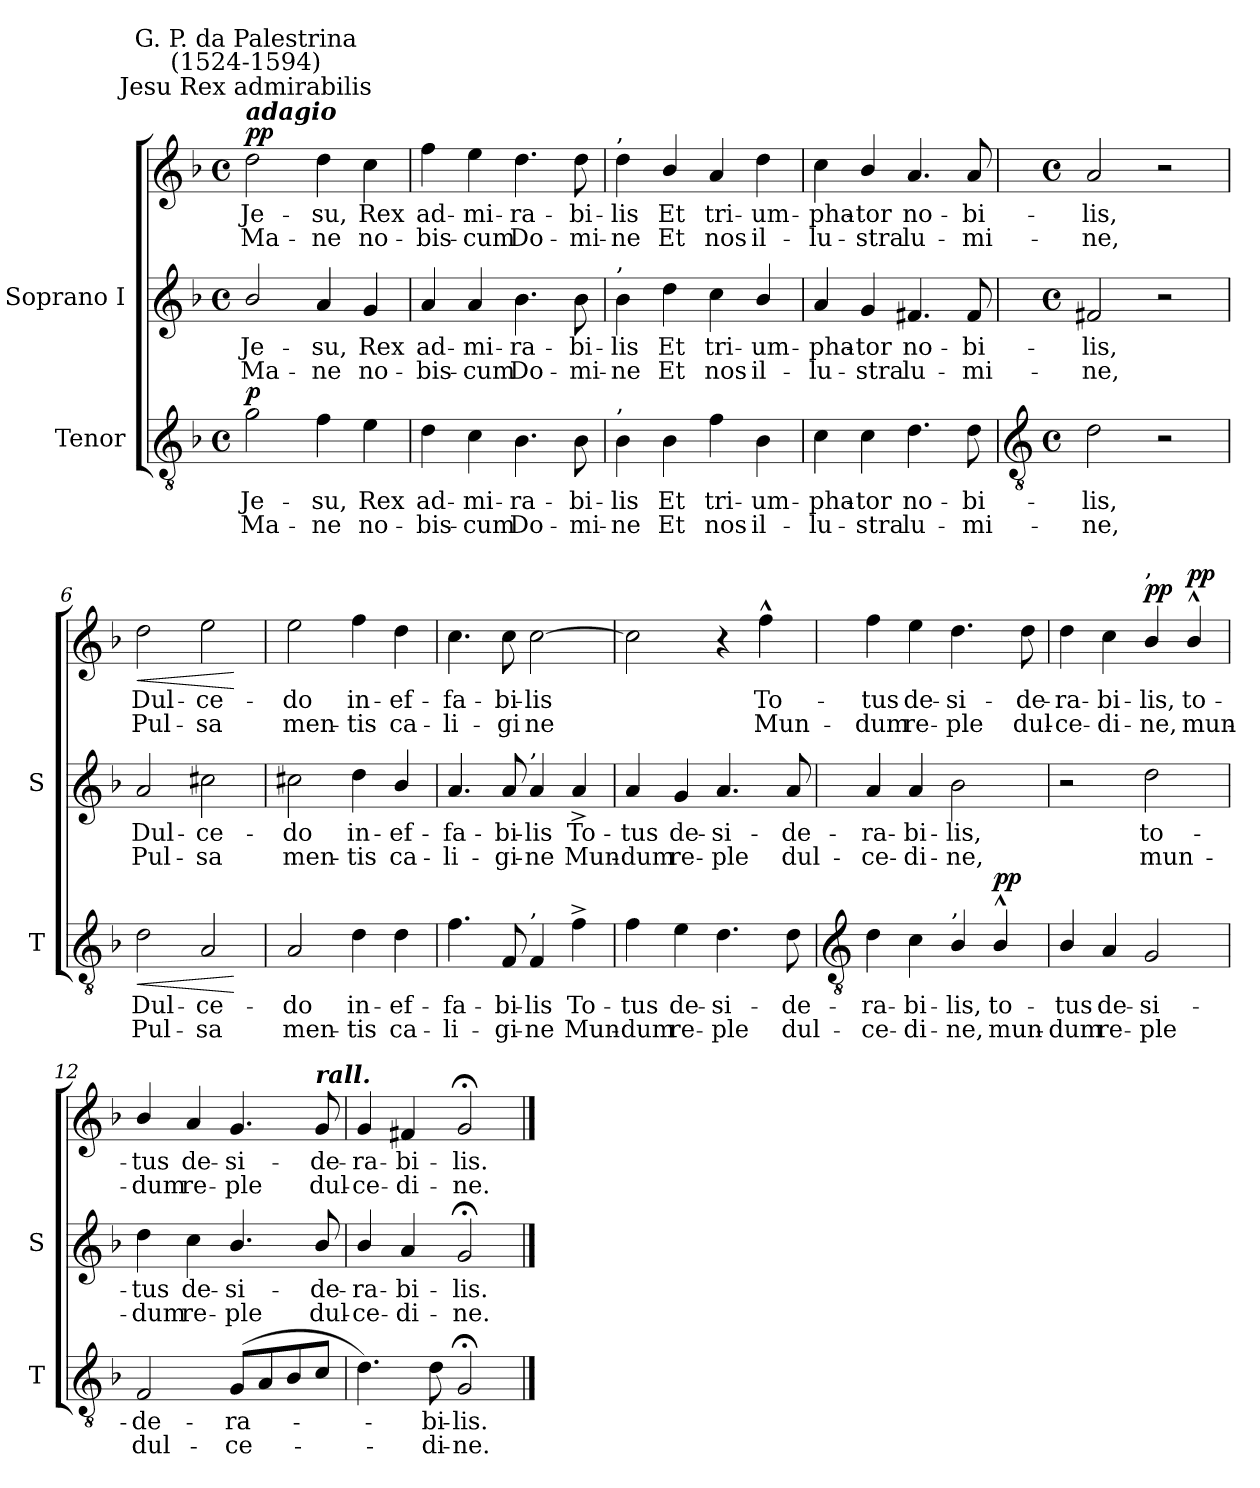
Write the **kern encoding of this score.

**kern	**text	**text	**dynam	**kern	**text	**text	**kern	**text	**text	**dynam
*part2	*part2	*part2	*part2	*part1	*part1	*part1	*part1	*part1	*part1	*part1
*staff3	*staff3	*staff3	*staff3	*staff2	*staff2	*staff2	*staff1	*staff1	*staff1	*staff1/2
*I"Tenor	*	*	*	*I"Soprano I	*	*	*	*	*	*
*I'T	*	*	*	*I'S	*	*	*	*	*	*
*clefGv2	*	*	*	*clefG2	*	*	*clefG2	*	*	*
*k[b-]	*	*	*	*k[b-]	*	*	*k[b-]	*	*	*
*F:	*	*	*	*F:	*	*	*F:	*	*	*
*M4/4	*	*	*	*M4/4	*	*	*M4/4	*	*	*
*met(c)	*	*	*	*met(c)	*	*	*met(c)	*	*	*
=1	=1	=1	=1	=1	=1	=1	=1	=1	=1	=1
!	!	!	!	!	!	!	!LO:TX:a:Bi:t=adagio	!	!	!
!	!	!	!	!	!	!	!LO:TX:a:cj:t=Jesu Rex admirabilis	!	!	!
!	!	!	!	!	!	!	!LO:TX:a:cj:t=G. P. da Palestrina\n(1524-1594)	!	!	!
!	!LO:LY:b	!LO:LY:b	!LO:DY:b	!	!LO:LY:b	!LO:LY:b	!	!LO:LY:b	!LO:LY:b	!LO:DY:b=2
!	!	!	!	!	!	!	!	!	!	!LO:DY:n=1:b
2g	Je-	-Ma-	p	2b-/	-Je-	-Ma-	2dd	Je-	-Ma-	p p
!	!LO:LY:b	!LO:LY:b	!	!	!LO:LY:b	!LO:LY:b	!	!LO:LY:b	!LO:LY:b	!
4f	-su,	ne	.	4a	-su,	ne	4dd	-su,	ne	.
!	!LO:LY:b	!LO:LY:b	!	!	!LO:LY:b	!LO:LY:b	!	!LO:LY:b	!LO:LY:b	!
4e	Rex	no-	.	4g	Rex	no-	4cc	Rex	no-	.
=2	=2	=2	=2	=2	=2	=2	=2	=2	=2	=2
!	!LO:LY:b	!LO:LY:b	!	!	!LO:LY:b	!LO:LY:b	!	!LO:LY:b	!LO:LY:b	!
4d	-ad-	-bis-	.	4a	-ad-	-bis-	4ff	-ad-	-bis-	.
!	!LO:LY:b	!LO:LY:b	!	!	!LO:LY:b	!LO:LY:b	!	!LO:LY:b	!LO:LY:b	!
4c	-mi-	-cum	.	4a	-mi-	-cum	4ee	-mi-	-cum	.
!	!LO:LY:b	!LO:LY:b	!	!	!LO:LY:b	!LO:LY:b	!	!LO:LY:b	!LO:LY:b	!
4.B-	ra-	-Do-	.	4.b-	ra-	-Do-	4.dd	ra-	-Do-	.
!	!LO:LY:b	!LO:LY:b	!	!	!LO:LY:b	!LO:LY:b	!	!LO:LY:b	!LO:LY:b	!
8B-	-bi-	-mi-	.	8b-	-bi-	-mi-	8dd	-bi-	-mi-	.
=3	=3	=3	=3	=3	=3	=3	=3	=3	=3	=3
!	!	!	!	!	!	!	!LO:TX:a:t=,	!	!	!
!	!	!	!	!LO:TX:a:t=,	!	!	!	!	!	!
!LO:TX:a:t=,	!	!	!	!	!	!	!	!	!	!
!	!LO:LY:b	!LO:LY:b	!	!	!LO:LY:b	!LO:LY:b	!	!LO:LY:b	!LO:LY:b	!
4B-	-lis	ne	.	4b-	-lis	ne	4dd	-lis	ne	.
!	!LO:LY:b	!LO:LY:b	!	!	!LO:LY:b	!LO:LY:b	!	!LO:LY:b	!LO:LY:b	!
4B-	Et	Et	.	4dd	Et	Et	4b-/	Et	Et	.
!	!LO:LY:b	!LO:LY:b	!	!	!LO:LY:b	!LO:LY:b	!	!LO:LY:b	!LO:LY:b	!
4f	tri-	-nos	.	4cc	tri-	-nos	4a	tri-	-nos	.
!	!LO:LY:b	!LO:LY:b	!	!	!LO:LY:b	!LO:LY:b	!	!LO:LY:b	!LO:LY:b	!
4B-	um-	-il-	.	4b-/	um-	-il-	4dd	um-	-il-	.
=4	=4	=4	=4	=4	=4	=4	=4	=4	=4	=4
!	!LO:LY:b	!LO:LY:b	!	!	!LO:LY:b	!LO:LY:b	!	!LO:LY:b	!LO:LY:b	!
4c	-pha-	-lu-	.	4a	-pha-	-lu-	4cc	-pha-	-lu-	.
!	!LO:LY:b	!LO:LY:b	!	!	!LO:LY:b	!LO:LY:b	!	!LO:LY:b	!LO:LY:b	!
4c	-tor	stra	.	4g	-tor	stra	4b-/	-tor	stra	.
!	!LO:LY:b	!LO:LY:b	!	!	!LO:LY:b	!LO:LY:b	!	!LO:LY:b	!LO:LY:b	!
4.d	no-	-lu-	.	4.f#X	no-	-lu-	4.a	no-	-lu-	.
!	!LO:LY:b	!LO:LY:b	!	!	!LO:LY:b	!LO:LY:b	!	!LO:LY:b	!LO:LY:b	!
8d	-bi-	-mi-	.	8f#	-bi-	-mi-	8a	-bi-	-mi-	.
!!LO:LB:g=z
=5	=5	=5	=5	=5	=5	=5	=5	=5	=5	=5
*clefGv2	*	*	*	*	*	*	*	*	*	*
*M4/4	*	*	*	*M4/4	*	*	*M4/4	*	*	*
*met(c)	*	*	*	*met(c)	*	*	*met(c)	*	*	*
!	!LO:LY:b	!LO:LY:b	!	!	!LO:LY:b	!LO:LY:b	!	!LO:LY:b	!LO:LY:b	!
2d	-lis,	ne,	.	2f#X	lis,	ne,	2a	-lis,	ne,	.
2r	.	.	.	2r	.	.	2r	.	.	.
=6	=6	=6	=6	=6	=6	=6	=6	=6	=6	=6
!	!LO:LY:b	!LO:LY:b	!LO:HP:b	!	!LO:LY:b	!LO:LY:b	!	!LO:LY:b	!LO:LY:b	!LO:HP:b
2d	Dul-	-Pul-	<	2a	Dul-	-Pul-	2dd	Dul-	-Pul-	<
!	!LO:LY:b	!LO:LY:b	!	!	!LO:LY:b	!LO:LY:b	!	!LO:LY:b	!LO:LY:b	!
2A	-ce-	-sa	.	2cc#X	-ce-	-sa	2ee	-ce-	-sa	.
.	.	.	[	.	.	.	.	.	.	[
=7	=7	=7	=7	=7	=7	=7	=7	=7	=7	=7
!	!LO:LY:b	!LO:LY:b	!	!	!LO:LY:b	!LO:LY:b	!	!LO:LY:b	!LO:LY:b	!
2A	do	men-	.	2cc#X	-do	men-	2ee	do	men-	.
!	!LO:LY:b	!LO:LY:b	!	!	!LO:LY:b	!LO:LY:b	!	!LO:LY:b	!LO:LY:b	!
4d	-in-	-tis	.	4dd	-in-	-tis	4ff	-in-	-tis	.
!	!LO:LY:b	!LO:LY:b	!	!	!LO:LY:b	!LO:LY:b	!	!LO:LY:b	!LO:LY:b	!
4d	ef-	-ca-	.	4b-/	ef-	-ca-	4dd	ef-	-ca-	.
=8	=8	=8	=8	=8	=8	=8	=8	=8	=8	=8
!	!LO:LY:b	!LO:LY:b	!	!	!LO:LY:b	!LO:LY:b	!	!LO:LY:b	!LO:LY:b	!
4.f	-fa-	-li-	.	4.a	fa-	-li-	4.cc	-fa-	-li-	.
!	!LO:LY:b	!LO:LY:b	!	!	!LO:LY:b	!LO:LY:b	!	!LO:LY:b	!LO:LY:b	!
8F	-bi-	-gi-	.	8a	-bi-	-gi-	8cc	-bi-	-gi	.
!	!	!	!	!LO:TX:a:t=,	!	!	!	!	!	!
!LO:TX:a:t=,	!	!	!	!	!	!	!	!	!	!
!	!LO:LY:b	!LO:LY:b	!	!	!LO:LY:b	!LO:LY:b	!	!LO:LY:b	!LO:LY:b	!
4F	-lis	ne	.	4a	-lis	ne	[2cc	lis	ne	.
!	!LO:LY:b	!LO:LY:b	!	!	!LO:LY:b	!LO:LY:b	!	!	!	!
4f^	To-	-Mun-	.	4a^	To-	-Mun-	.	.	.	.
=9	=9	=9	=9	=9	=9	=9	=9	=9	=9	=9
!	!LO:LY:b	!LO:LY:b	!	!	!LO:LY:b	!LO:LY:b	!	!	!	!
4f	-tus	dum	.	4a	-tus	dum	2cc]	.	.	.
!	!LO:LY:b	!LO:LY:b	!	!	!LO:LY:b	!LO:LY:b	!	!	!	!
4e	de-	-re-	.	4g	de-	-re-	.	.	.	.
!	!LO:LY:b	!LO:LY:b	!	!	!LO:LY:b	!LO:LY:b	!	!	!	!
4.d	-si-	-ple	.	4.a	-si-	-ple	4r	.	.	.
!	!	!	!	!	!	!	!	!LO:LY:b	!LO:LY:b	!
.	.	.	.	.	.	.	4ff^^	-To-	-Mun-	.
!	!LO:LY:b	!LO:LY:b	!	!	!LO:LY:b	!LO:LY:b	!	!	!	!
8d	de-	-dul-	.	8a	de-	-dul-	.	.	.	.
!!LO:LB:g=z
=10	=10	=10	=10	=10	=10	=10	=10	=10	=10	=10
*clefGv2	*	*	*	*	*	*	*	*	*	*
!	!LO:LY:b	!LO:LY:b	!	!	!LO:LY:b	!LO:LY:b	!	!LO:LY:b	!LO:LY:b	!
4d	-ra-	-ce-	.	4a	-ra-	-ce-	4ff	-tus	dum	.
!	!LO:LY:b	!LO:LY:b	!	!	!LO:LY:b	!LO:LY:b	!	!LO:LY:b	!LO:LY:b	!
4c	-bi-	-di-	.	4a	-bi-	-di-	4ee	de-	-re-	.
!LO:TX:a:t=,	!	!	!	!	!	!	!	!	!	!
!	!LO:LY:b	!LO:LY:b	!	!	!LO:LY:b	!LO:LY:b	!	!LO:LY:b	!LO:LY:b	!
4B-/	-lis,	ne,	.	2b-	-lis,	ne,	4.dd	-si-	-ple	.
!	!LO:LY:b	!LO:LY:b	!LO:DY:b	!	!	!	!	!	!	!
4B-^^/	to-	-mun-	pp	.	.	.	.	.	.	.
!	!	!	!	!	!	!	!	!LO:LY:b	!LO:LY:b	!
.	.	.	.	.	.	.	8dd	de-	-dul-	.
=11	=11	=11	=11	=11	=11	=11	=11	=11	=11	=11
!	!LO:LY:b	!LO:LY:b	!	!	!	!	!	!LO:LY:b	!LO:LY:b	!
4B-/	-tus	dum	.	2r	.	.	4dd	ra-	-ce-	.
!	!LO:LY:b	!LO:LY:b	!	!	!	!	!	!LO:LY:b	!LO:LY:b	!
4A	de-	-re-	.	.	.	.	4cc	-bi-	-di-	.
!	!	!	!	!	!	!	!LO:TX:a:t=,	!	!	!
!	!LO:LY:b	!LO:LY:b	!	!	!LO:LY:b	!LO:LY:b	!	!LO:LY:b	!LO:LY:b	!LO:DY:b=2
2G	-si-	-ple	.	2dd	-to-	-mun-	4b-/	-lis,	ne,	pp
!	!	!	!	!	!	!	!	!LO:LY:b	!LO:LY:b	!LO:DY:b
.	.	.	.	.	.	.	4b-^^/	to-	-mun-	pp
=12	=12	=12	=12	=12	=12	=12	=12	=12	=12	=12
!	!LO:LY:b	!LO:LY:b	!	!	!LO:LY:b	!LO:LY:b	!	!LO:LY:b	!LO:LY:b	!
2F	de-	-dul-	.	4dd	-tus	dum	4b-/	-tus	dum	.
!	!	!	!	!	!LO:LY:b	!LO:LY:b	!	!LO:LY:b	!LO:LY:b	!
.	.	.	.	4cc	de-	-re-	4a	de-	-re-	.
!	!LO:LY:b	!LO:LY:b	!	!	!LO:LY:b	!LO:LY:b	!	!LO:LY:b	!LO:LY:b	!
(<8GL	-ra-	ce-	.	4.b-/	-si-	-ple	4.g	-si-	-ple	.
8A	.	.	.	.	.	.	.	.	.	.
8B-	.	.	.	.	.	.	.	.	.	.
!	!	!	!	!	!	!	!LO:TX:a:Bi:t=rall.	!	!	!
!	!	!	!	!	!LO:LY:b	!LO:LY:b	!	!LO:LY:b	!LO:LY:b	!
8cJ	.	.	.	8b-/	de-	-dul-	8g	de-	-dul-	.
=13	=13	=13	=13	=13	=13	=13	=13	=13	=13	=13
!	!	!	!	!	!LO:LY:b	!LO:LY:b	!	!LO:LY:b	!LO:LY:b	!
4.d)	.	.	.	4b-/	ra-	-ce-	4g	-ra-	-ce-	.
!	!	!	!	!	!LO:LY:b	!LO:LY:b	!	!LO:LY:b	!LO:LY:b	!
.	.	.	.	4a	-bi-	-di-	4f#X	-bi-	-di-	.
!	!LO:LY:b	!LO:LY:b	!	!	!	!	!	!	!	!
8d	bi-	-di-	.	.	.	.	.	.	.	.
!	!LO:LY:b	!LO:LY:b	!	!	!LO:LY:b	!LO:LY:b	!	!LO:LY:b	!LO:LY:b	!
2G;<	-lis.	ne.	.	2g;<	-lis.	ne.	2g;<	-lis.	ne.	.
==	==	==	==	==	==	==	==	==	==	==
*-	*-	*-	*-	*-	*-	*-	*-	*-	*-	*-
